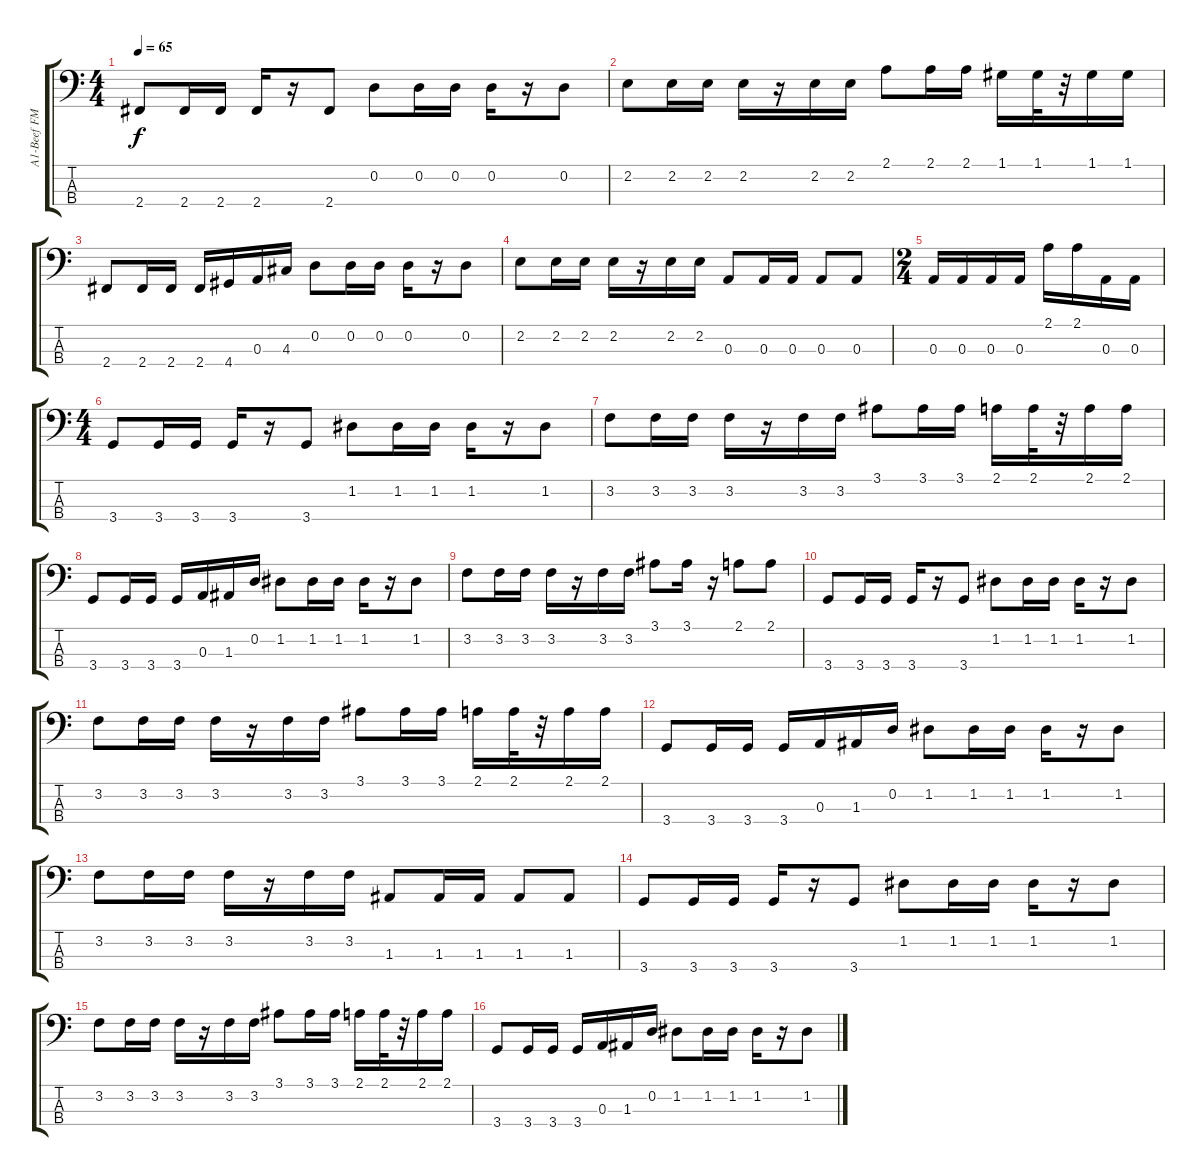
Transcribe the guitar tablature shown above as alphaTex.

\track ("A1-Beef FM Bass" "A1-Beef FM") {instrument synthbass2}
\staff {score tabs}
\tuning (G2 D2 A1 E1) {hide}
\ts (4 4)
\tempo 65
\clef f4
\ks c
2.4.8{dy f} 2.4.16 2.4.16 2.4.16 r.16 2.4.8 0.2.8 0.2.16 0.2.16 0.2.16 r.16 0.2.8 |
2.2.8 2.2.16 2.2.16 2.2.16 r.16 2.2.16 2.2.16 2.1.8 2.1.16 2.1.16 1.1.16 1.1.32 r.32 1.1.16 1.1.16 |
2.4.8 2.4.16 2.4.16 2.4.16 4.4.16 0.3.16 4.3.16 0.2.8 0.2.16 0.2.16 0.2.16 r.16 0.2.8 |
2.2.8 2.2.16 2.2.16 2.2.16 r.16 2.2.16 2.2.16 0.3.8 0.3.16 0.3.16 0.3.8 0.3.8 |
\ts (2 4)
0.3.16 0.3.16 0.3.16 0.3.16 2.1.16 2.1.16 0.3.16 0.3.16 |
\ts (4 4)
3.4.8 3.4.16 3.4.16 3.4.16 r.16 3.4.8 1.2.8 1.2.16 1.2.16 1.2.16 r.16 1.2.8 |
3.2.8 3.2.16 3.2.16 3.2.16 r.16 3.2.16 3.2.16 3.1.8 3.1.16 3.1.16 2.1.16 2.1.32 r.32 2.1.16 2.1.16 |
3.4.8 3.4.16 3.4.16 3.4.16 0.3.16 1.3.16 0.2.16 1.2.8 1.2.16 1.2.16 1.2.16 r.16 1.2.8 |
3.2.8 3.2.16 3.2.16 3.2.16 r.16 3.2.16 3.2.16 3.1.8 3.1.16 r.16 2.1.8 2.1.8 |
3.4.8 3.4.16 3.4.16 3.4.16 r.16 3.4.8 1.2.8 1.2.16 1.2.16 1.2.16 r.16 1.2.8 |
3.2.8 3.2.16 3.2.16 3.2.16 r.16 3.2.16 3.2.16 3.1.8 3.1.16 3.1.16 2.1.16 2.1.32 r.32 2.1.16 2.1.16 |
3.4.8 3.4.16 3.4.16 3.4.16 0.3.16 1.3.16 0.2.16 1.2.8 1.2.16 1.2.16 1.2.16 r.16 1.2.8 |
3.2.8 3.2.16 3.2.16 3.2.16 r.16 3.2.16 3.2.16 1.3.8 1.3.16 1.3.16 1.3.8 1.3.8 |
3.4.8 3.4.16 3.4.16 3.4.16 r.16 3.4.8 1.2.8 1.2.16 1.2.16 1.2.16 r.16 1.2.8 |
3.2.8 3.2.16 3.2.16 3.2.16 r.16 3.2.16 3.2.16 3.1.8 3.1.16 3.1.16 2.1.16 2.1.32 r.32 2.1.16 2.1.16 |
3.4.8 3.4.16 3.4.16 3.4.16 0.3.16 1.3.16 0.2.16 1.2.8 1.2.16 1.2.16 1.2.16 r.16 1.2.8
